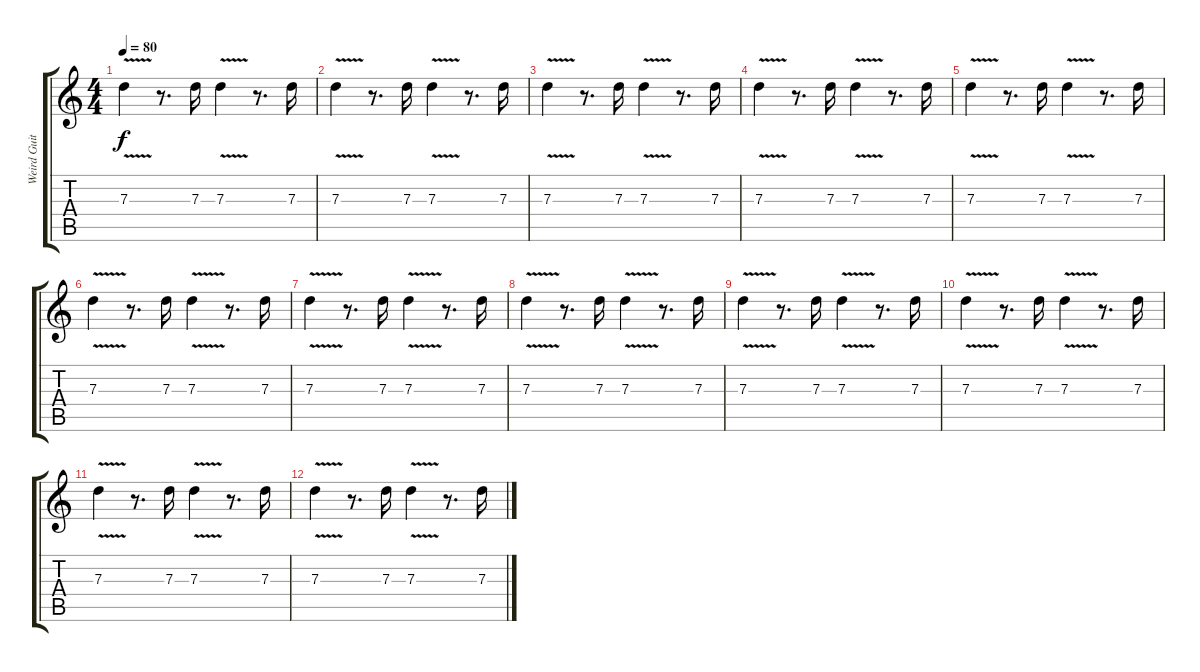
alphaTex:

\track ("Weird Guitar Right" "Weird Guit") {instrument electricguitarclean}
\staff {score tabs}
\tuning (E4 B3 G3 D3 A2 E2) {hide}
\ts (4 4)
\tempo 80
\clef g2
\ks c
7.3{v}.4{dy f} r.8{d} 7.3.16 7.3{v}.4 r.8{d} 7.3.16 |
7.3{v}.4 r.8{d} 7.3.16 7.3{v}.4 r.8{d} 7.3.16 |
7.3{v}.4 r.8{d} 7.3.16 7.3{v}.4 r.8{d} 7.3.16 |
7.3{v}.4 r.8{d} 7.3.16 7.3{v}.4 r.8{d} 7.3.16 |
7.3{v}.4 r.8{d} 7.3.16 7.3{v}.4 r.8{d} 7.3.16 |
7.3{v}.4 r.8{d} 7.3.16 7.3{v}.4 r.8{d} 7.3.16 |
7.3{v}.4 r.8{d} 7.3.16 7.3{v}.4 r.8{d} 7.3.16 |
7.3{v}.4 r.8{d} 7.3.16 7.3{v}.4 r.8{d} 7.3.16 |
7.3{v}.4 r.8{d} 7.3.16 7.3{v}.4 r.8{d} 7.3.16 |
7.3{v}.4 r.8{d} 7.3.16 7.3{v}.4 r.8{d} 7.3.16 |
7.3{v}.4 r.8{d} 7.3.16 7.3{v}.4 r.8{d} 7.3.16 |
7.3{v}.4 r.8{d} 7.3.16 7.3{v}.4 r.8{d} 7.3.16
